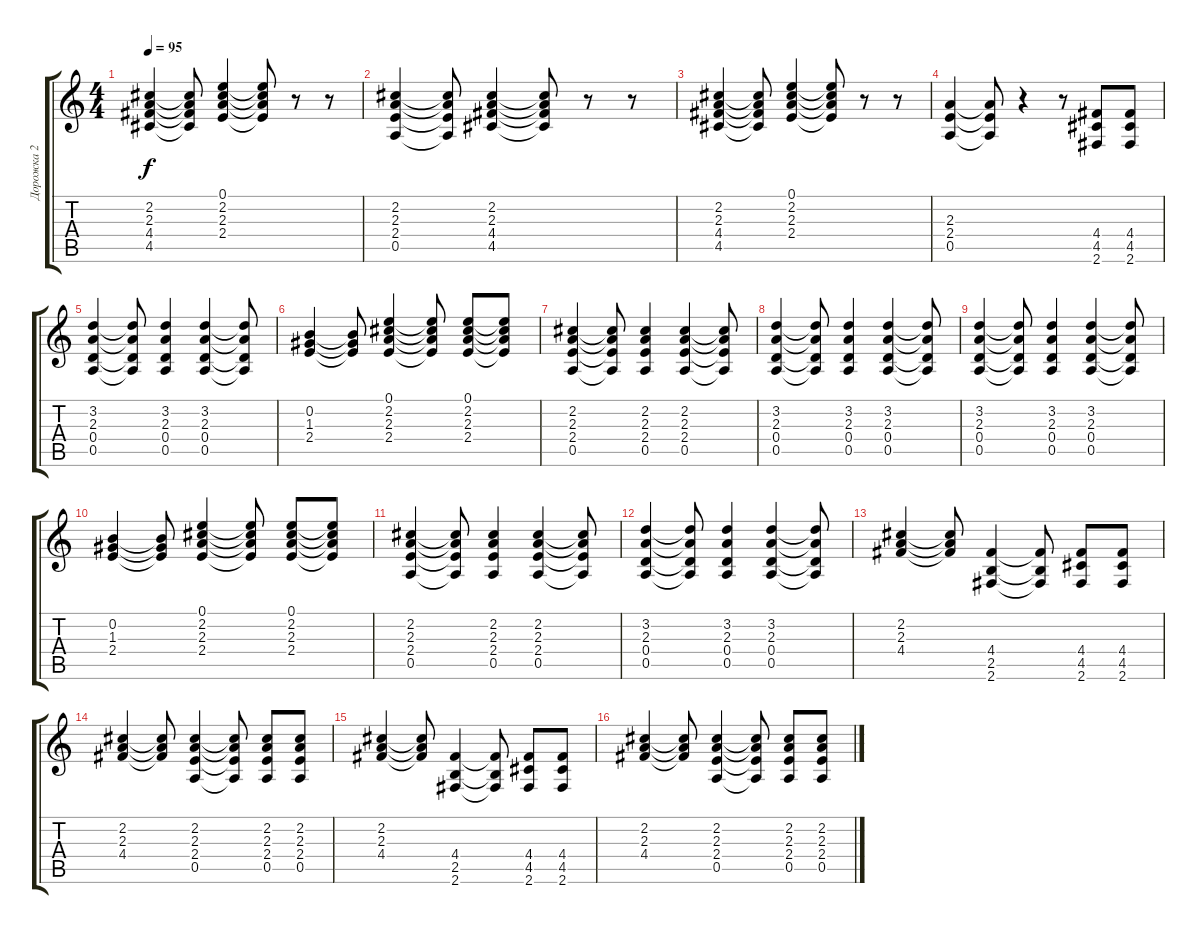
\track ("Дорожка 2" "Дорожка 2") {instrument electricguitarclean}
\staff {score tabs}
\tuning (E4 B3 G3 D3 A2 E2) {hide}
\ts (4 4)
\tempo 95
\clef g2
\ks c
(2.2 2.3 4.4 4.5).4{dy f} (2.2{t} 2.3{t} 4.4{t} 4.5{t}).8 (0.1 2.2 2.3 2.4).4 (0.1{t} 2.2{t} 2.3{t} 2.4{t}).8 r.8 r.8 |
(2.2 2.3 2.4 0.5).4 (2.2{t} 2.3{t} 2.4{t} 0.5{t}).8 (2.2 2.3 4.4 4.5).4 (2.2{t} 2.3{t} 4.4{t} 4.5{t}).8 r.8 r.8 |
(2.2 2.3 4.4 4.5).4 (2.2{t} 2.3{t} 4.4{t} 4.5{t}).8 (0.1 2.2 2.3 2.4).4 (0.1{t} 2.2{t} 2.3{t} 2.4{t}).8 r.8 r.8 |
(2.3 2.4 0.5).4 (2.3{t} 2.4{t} 0.5{t}).8 r.4 r.8 (4.4 4.5 2.6).8 (4.4 4.5 2.6).8 |
(3.2 2.3 0.4 0.5).4 (3.2{t} 2.3{t} 0.4{t} 0.5{t}).8 (3.2 2.3 0.4 0.5).4 (3.2 2.3 0.4 0.5).4 (3.2{t} 2.3{t} 0.4{t} 0.5{t}).8 |
(0.2 1.3 2.4).4 (0.2{t} 1.3{t} 2.4{t}).8 (0.1 2.2 2.3 2.4).4 (0.1{t} 2.2{t} 2.3{t} 2.4{t}).8 (0.1 2.2 2.3 2.4).8 (0.1{t} 2.2{t} 2.3{t} 2.4{t}).8 |
(2.2 2.3 2.4 0.5).4 (2.2{t} 2.3{t} 2.4{t} 0.5{t}).8 (2.2 2.3 2.4 0.5).4 (2.2 2.3 2.4 0.5).4 (2.2{t} 2.3{t} 2.4{t} 0.5{t}).8 |
(3.2 2.3 0.4 0.5).4 (3.2{t} 2.3{t} 0.4{t} 0.5{t}).8 (3.2 2.3 0.4 0.5).4 (3.2 2.3 0.4 0.5).4 (3.2{t} 2.3{t} 0.4{t} 0.5{t}).8 |
(3.2 2.3 0.4 0.5).4 (3.2{t} 2.3{t} 0.4{t} 0.5{t}).8 (3.2 2.3 0.4 0.5).4 (3.2 2.3 0.4 0.5).4 (3.2{t} 2.3{t} 0.4{t} 0.5{t}).8 |
(0.2 1.3 2.4).4 (0.2{t} 1.3{t} 2.4{t}).8 (0.1 2.2 2.3 2.4).4 (0.1{t} 2.2{t} 2.3{t} 2.4{t}).8 (0.1 2.2 2.3 2.4).8 (0.1{t} 2.2{t} 2.3{t} 2.4{t}).8 |
(2.2 2.3 2.4 0.5).4 (2.2{t} 2.3{t} 2.4{t} 0.5{t}).8 (2.2 2.3 2.4 0.5).4 (2.2 2.3 2.4 0.5).4 (2.2{t} 2.3{t} 2.4{t} 0.5{t}).8 |
(3.2 2.3 0.4 0.5).4 (3.2{t} 2.3{t} 0.4{t} 0.5{t}).8 (3.2 2.3 0.4 0.5).4 (3.2 2.3 0.4 0.5).4 (3.2{t} 2.3{t} 0.4{t} 0.5{t}).8 |
(2.2 2.3 4.4).4 (2.2{t} 2.3{t} 4.4{t}).8 (4.4 2.5 2.6).4 (4.4{t} 2.5{t} 2.6{t}).8 (4.4 4.5 2.6).8 (4.4 4.5 2.6).8 |
(2.2 2.3 4.4).4 (2.2{t} 2.3{t} 4.4{t}).8 (2.2 2.3 2.4 0.5).4 (2.2{t} 2.3{t} 2.4{t} 0.5{t}).8 (2.2 2.3 2.4 0.5).8 (2.2 2.3 2.4 0.5).8 |
(2.2 2.3 4.4).4 (2.2{t} 2.3{t} 4.4{t}).8 (4.4 2.5 2.6).4 (4.4{t} 2.5{t} 2.6{t}).8 (4.4 4.5 2.6).8 (4.4 4.5 2.6).8 |
(2.2 2.3 4.4).4 (2.2{t} 2.3{t} 4.4{t}).8 (2.2 2.3 2.4 0.5).4 (2.2{t} 2.3{t} 2.4{t} 0.5{t}).8 (2.2 2.3 2.4 0.5).8 (2.2 2.3 2.4 0.5).8
